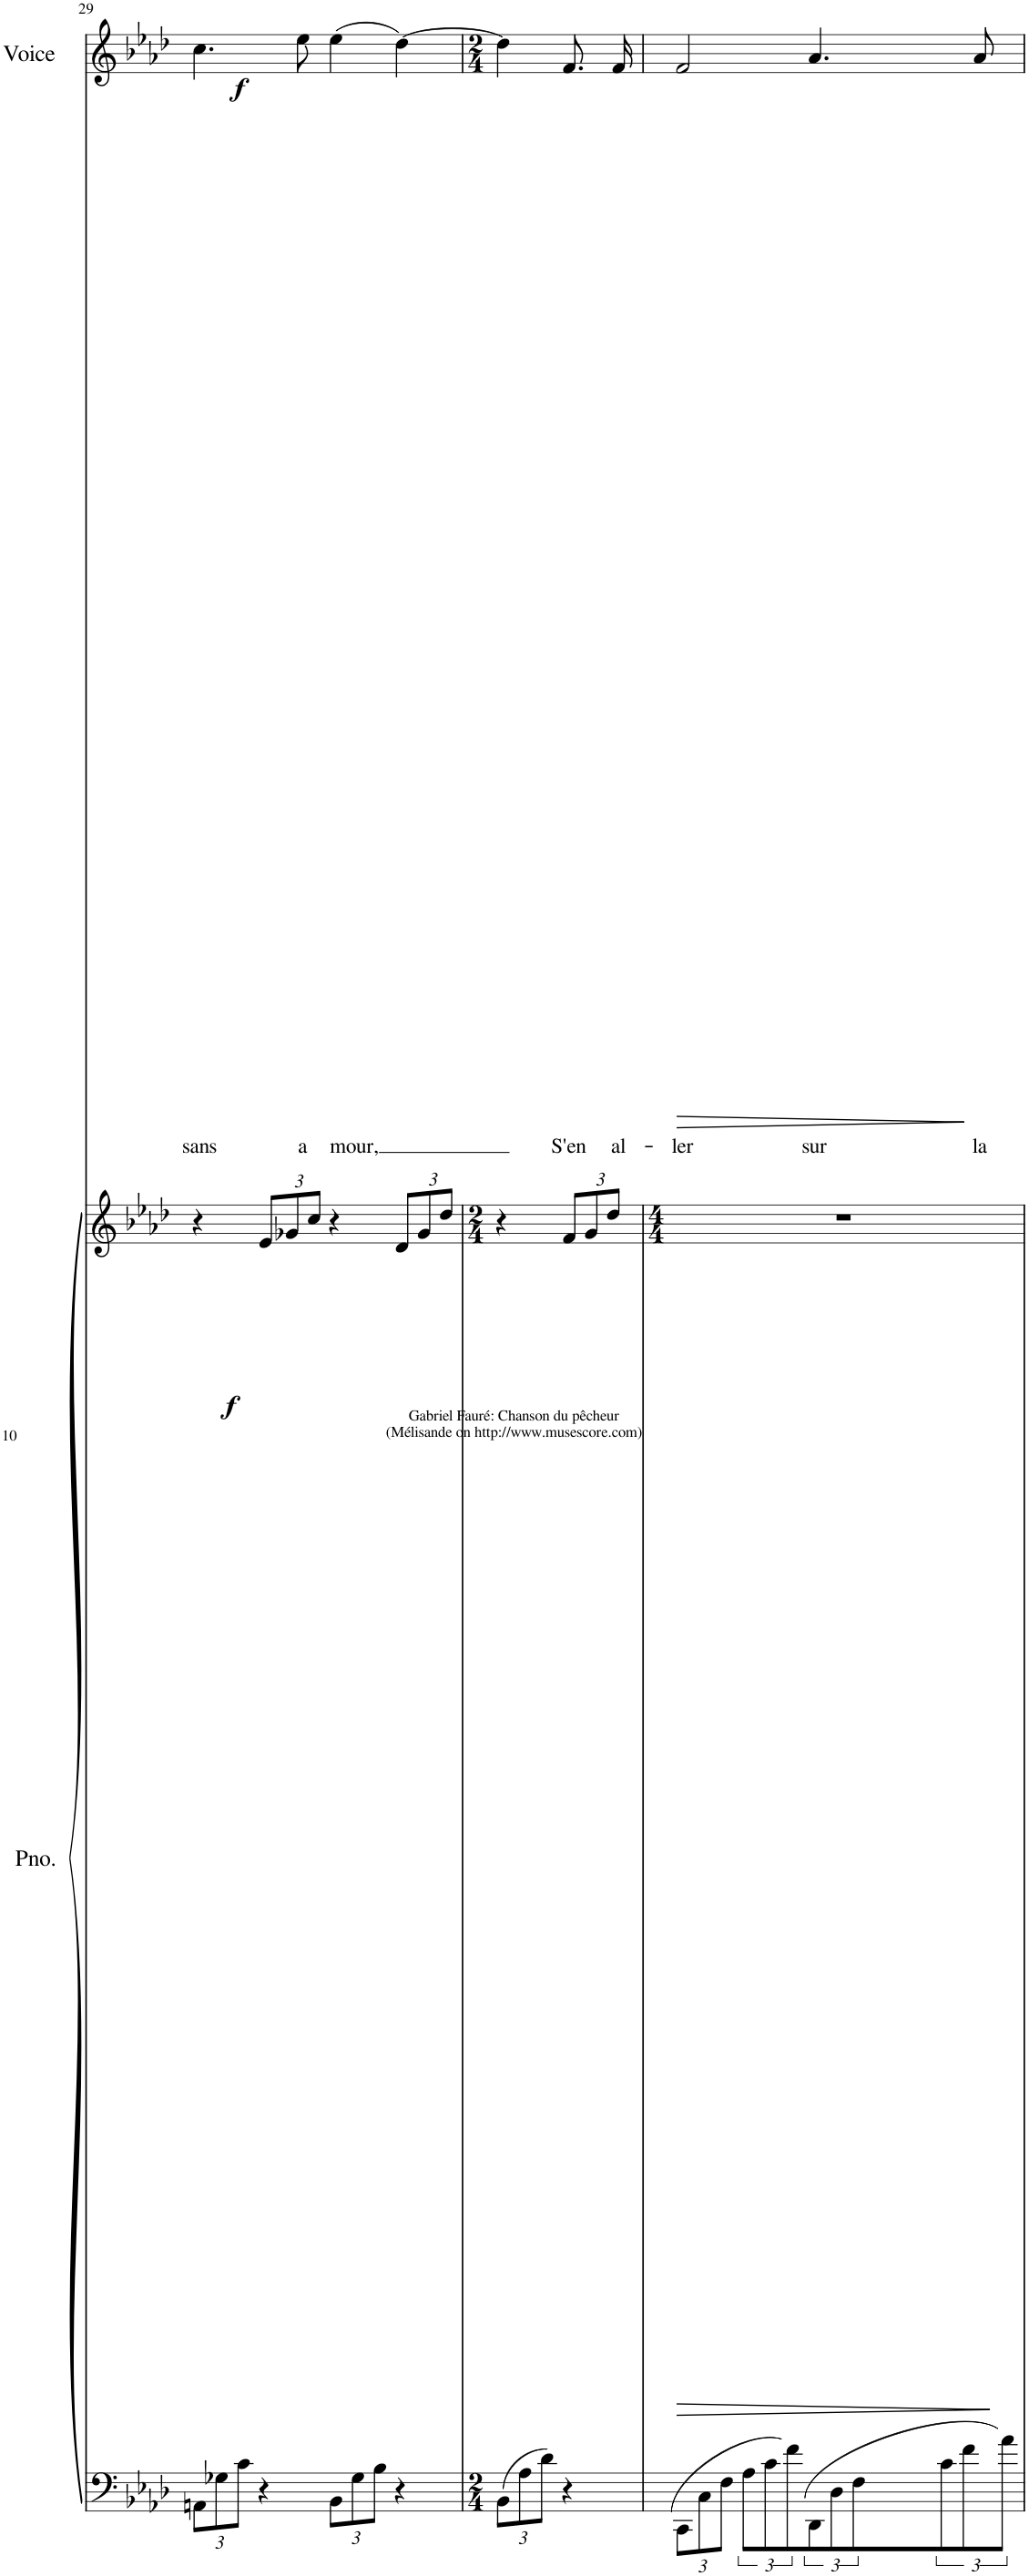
**kern	**kern	**dynam	**kern	**text	**dynam
*part2	*part2	*part2	*part1	*part1	*part1
*staff3	*staff2	*staff2/3	*staff1	*staff1	*staff1
*I"Piano	*	*	*I"Voice	*	*
*I'Pno.	*	*	*I'Voice	*	*
!!LO:PB:g=z
*clefF4	*clefG2	*	*clefG2	*	*
*k[b-e-a-d-]	*k[b-e-a-d-]	*	*k[b-e-a-d-]	*	*
*M4/4	*M4/4	*	*	*	*
*Xbrackettup	*	*	*	*	*
=29	=29	=29	=29	=29	=29
!	!	!LO:DY:b	!	!LO:LY:b	!LO:DY:b
12AAn\L	4r	f	4.cc\	sans	f
12G-X\	.	.	.	.	.
12c\J	.	.	.	.	.
*	*Xbrackettup	*	*	*	*
4r	12e-/L	.	.	.	.
.	12g-X/	.	.	.	.
!	!	!	!	!LO:LY:b	!
.	.	.	8ee-\	a	.
.	12cc/J	.	.	.	.
!	!	!	!	!LO:LY:b	!
12BB-\L	4r	.	(4ee-\	mour,	.
12G-\	.	.	.	.	.
12B-\J	.	.	.	.	.
4r	12d-/L	.	[4dd-\)	.	.
.	12g-/	.	.	.	.
.	12dd-/J	.	.	.	.
=30	=30	=30	=30	=30	=30
*M2/4	*M2/4	*	*M2/4	*	*
12BB-\L	4r	.	4dd-\]	.	.
12A-\	.	.	.	.	.
12d-\J	.	.	.	.	.
!	!	!	!	!LO:LY:b	!
4r	12f/L	.	8.f/L	S'en	.
.	12g/	.	.	.	.
.	12dd-/J	.	.	.	.
!	!	!	!	!LO:LY:b	!
.	.	.	16f/Jk	al-	.
=31	=31	=31	=31	=31	=31
*	*M4/4	*	*	*	*
!	!	!LO:HP:b	!	!LO:LY:b	!LO:HP:b
12CC\L	1r	>	2f/	-ler	>
12C\	.	.	.	.	.
12F\J	.	.	.	.	.
*brackettup	*	*	*	*	*
12A-\L	.	.	.	.	.
12c\	.	.	.	.	.
12f\	.	.	.	.	.
!	!	!	!	!LO:LY:b	!
12DD-\	.	.	4.a-/	sur	.
12D-\	.	.	.	.	.
12F\	.	.	.	.	.
12c\	.	.	.	.	.
12f\	.	.	.	.	.
!	!	!	!	!LO:LY:b	!
.	.	.	8a-/	la	]
12a-\J	.	.	.	.	.
.	.	]	.	.	.
=	=	=	=	=	=
*-	*-	*-	*-	*-	*-
